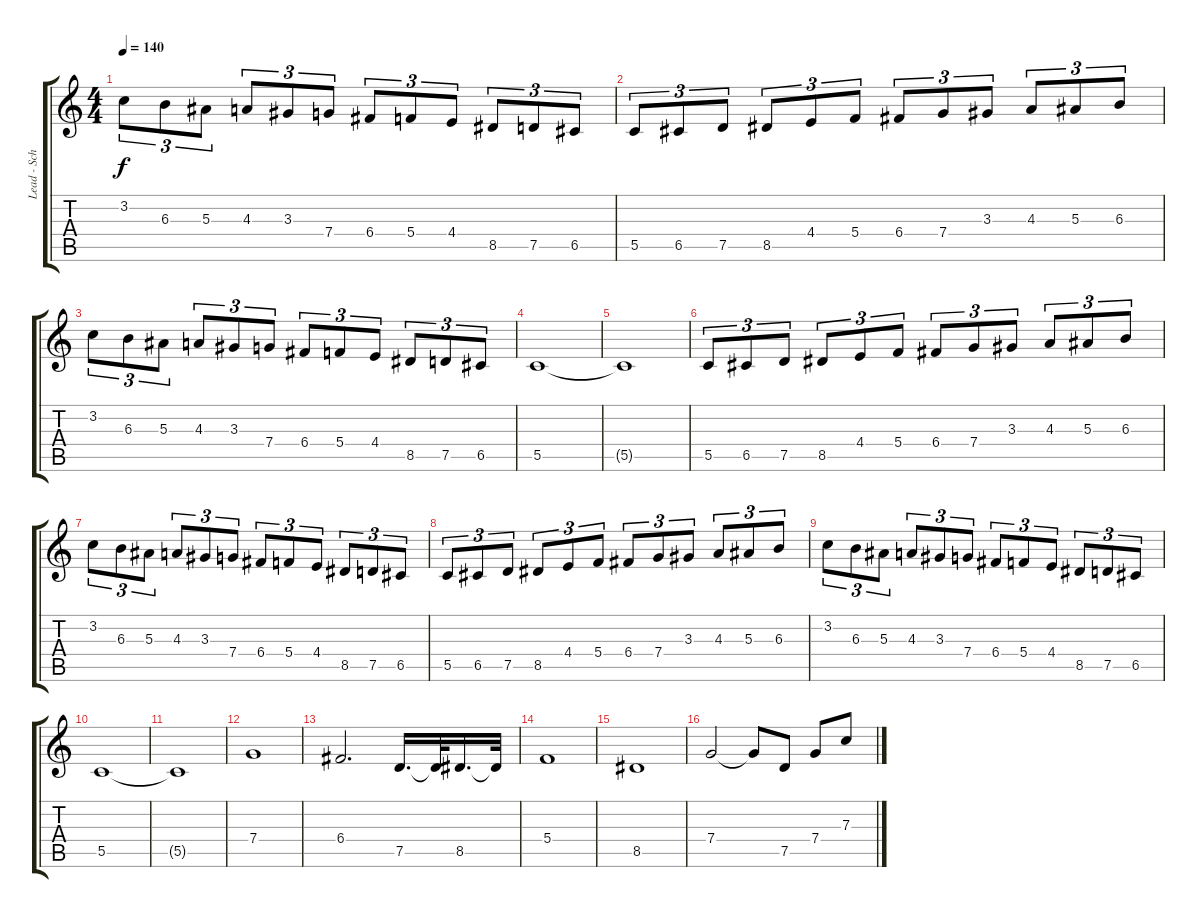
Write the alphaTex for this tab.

\track ("Lead - Schecter Damien Elite-6" "Lead - Sch") {instrument distortionguitar}
\staff {score tabs}
\tuning (D4 A3 F3 C3 G2 C2) {hide}
\ts (4 4)
\tempo 140
\clef g2
\ks c
3.2.8{tu (3 2) dy f} 6.3.8{tu (3 2)} 5.3.8{tu (3 2)} 4.3.8{tu (3 2)} 3.3.8{tu (3 2)} 7.4.8{tu (3 2)} 6.4.8{tu (3 2)} 5.4.8{tu (3 2)} 4.4.8{tu (3 2)} 8.5.8{tu (3 2)} 7.5.8{tu (3 2)} 6.5.8{tu (3 2)} |
5.5.8{tu (3 2)} 6.5.8{tu (3 2)} 7.5.8{tu (3 2)} 8.5.8{tu (3 2)} 4.4.8{tu (3 2)} 5.4.8{tu (3 2)} 6.4.8{tu (3 2)} 7.4.8{tu (3 2)} 3.3.8{tu (3 2)} 4.3.8{tu (3 2)} 5.3.8{tu (3 2)} 6.3.8{tu (3 2)} |
3.2.8{tu (3 2)} 6.3.8{tu (3 2)} 5.3.8{tu (3 2)} 4.3.8{tu (3 2)} 3.3.8{tu (3 2)} 7.4.8{tu (3 2)} 6.4.8{tu (3 2)} 5.4.8{tu (3 2)} 4.4.8{tu (3 2)} 8.5.8{tu (3 2)} 7.5.8{tu (3 2)} 6.5.8{tu (3 2)} |
5.5.1 |
5.5{t}.1 |
5.5.8{tu (3 2)} 6.5.8{tu (3 2)} 7.5.8{tu (3 2)} 8.5.8{tu (3 2)} 4.4.8{tu (3 2)} 5.4.8{tu (3 2)} 6.4.8{tu (3 2)} 7.4.8{tu (3 2)} 3.3.8{tu (3 2)} 4.3.8{tu (3 2)} 5.3.8{tu (3 2)} 6.3.8{tu (3 2)} |
3.2.8{tu (3 2)} 6.3.8{tu (3 2)} 5.3.8{tu (3 2)} 4.3.8{tu (3 2)} 3.3.8{tu (3 2)} 7.4.8{tu (3 2)} 6.4.8{tu (3 2)} 5.4.8{tu (3 2)} 4.4.8{tu (3 2)} 8.5.8{tu (3 2)} 7.5.8{tu (3 2)} 6.5.8{tu (3 2)} |
5.5.8{tu (3 2)} 6.5.8{tu (3 2)} 7.5.8{tu (3 2)} 8.5.8{tu (3 2)} 4.4.8{tu (3 2)} 5.4.8{tu (3 2)} 6.4.8{tu (3 2)} 7.4.8{tu (3 2)} 3.3.8{tu (3 2)} 4.3.8{tu (3 2)} 5.3.8{tu (3 2)} 6.3.8{tu (3 2)} |
3.2.8{tu (3 2)} 6.3.8{tu (3 2)} 5.3.8{tu (3 2)} 4.3.8{tu (3 2)} 3.3.8{tu (3 2)} 7.4.8{tu (3 2)} 6.4.8{tu (3 2)} 5.4.8{tu (3 2)} 4.4.8{tu (3 2)} 8.5.8{tu (3 2)} 7.5.8{tu (3 2)} 6.5.8{tu (3 2)} |
5.5.1 |
5.5{t}.1 |
7.4.1 |
6.4.2{d} 7.5.16{d} 7.5{t}.32 8.5.16{d} 8.5{t}.32 |
5.4.1 |
8.5.1 |
7.4.2 7.4{t}.8 7.5.8 7.4.8 7.3.8
